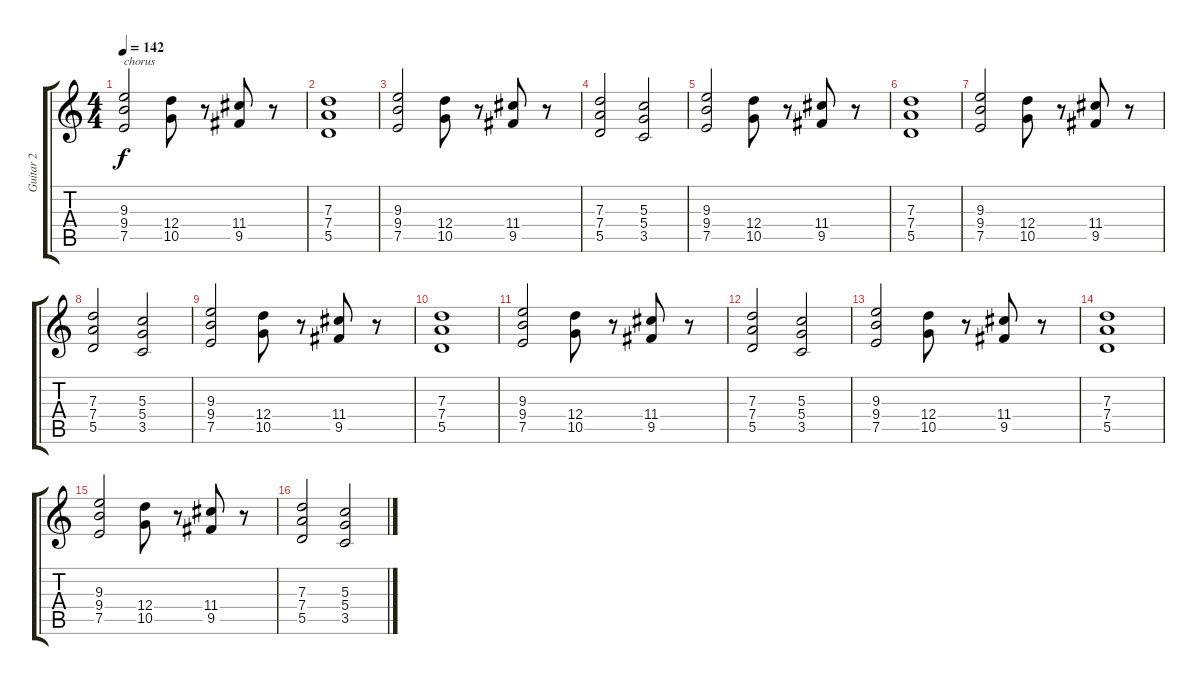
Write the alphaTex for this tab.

\track ("Guitar 2" "Guitar 2") {instrument distortionguitar}
\staff {score tabs}
\tuning (E4 B3 G3 D3 A2 E2) {hide}
\ts (4 4)
\tempo 142
\clef g2
\ks c
(9.3 9.4 7.5).2{txt "chorus" dy f} (12.4 10.5).8 r.8 (11.4 9.5).8 r.8 |
(7.3 7.4 5.5).1 |
(9.3 9.4 7.5).2 (12.4 10.5).8 r.8 (11.4 9.5).8 r.8 |
(7.3 7.4 5.5).2 (5.3 5.4 3.5).2 |
(9.3 9.4 7.5).2 (12.4 10.5).8 r.8 (11.4 9.5).8 r.8 |
(7.3 7.4 5.5).1 |
(9.3 9.4 7.5).2 (12.4 10.5).8 r.8 (11.4 9.5).8 r.8 |
(7.3 7.4 5.5).2 (5.3 5.4 3.5).2 |
(9.3 9.4 7.5).2 (12.4 10.5).8 r.8 (11.4 9.5).8 r.8 |
(7.3 7.4 5.5).1 |
(9.3 9.4 7.5).2 (12.4 10.5).8 r.8 (11.4 9.5).8 r.8 |
(7.3 7.4 5.5).2 (5.3 5.4 3.5).2 |
(9.3 9.4 7.5).2 (12.4 10.5).8 r.8 (11.4 9.5).8 r.8 |
(7.3 7.4 5.5).1 |
(9.3 9.4 7.5).2 (12.4 10.5).8 r.8 (11.4 9.5).8 r.8 |
(7.3 7.4 5.5).2 (5.3 5.4 3.5).2
